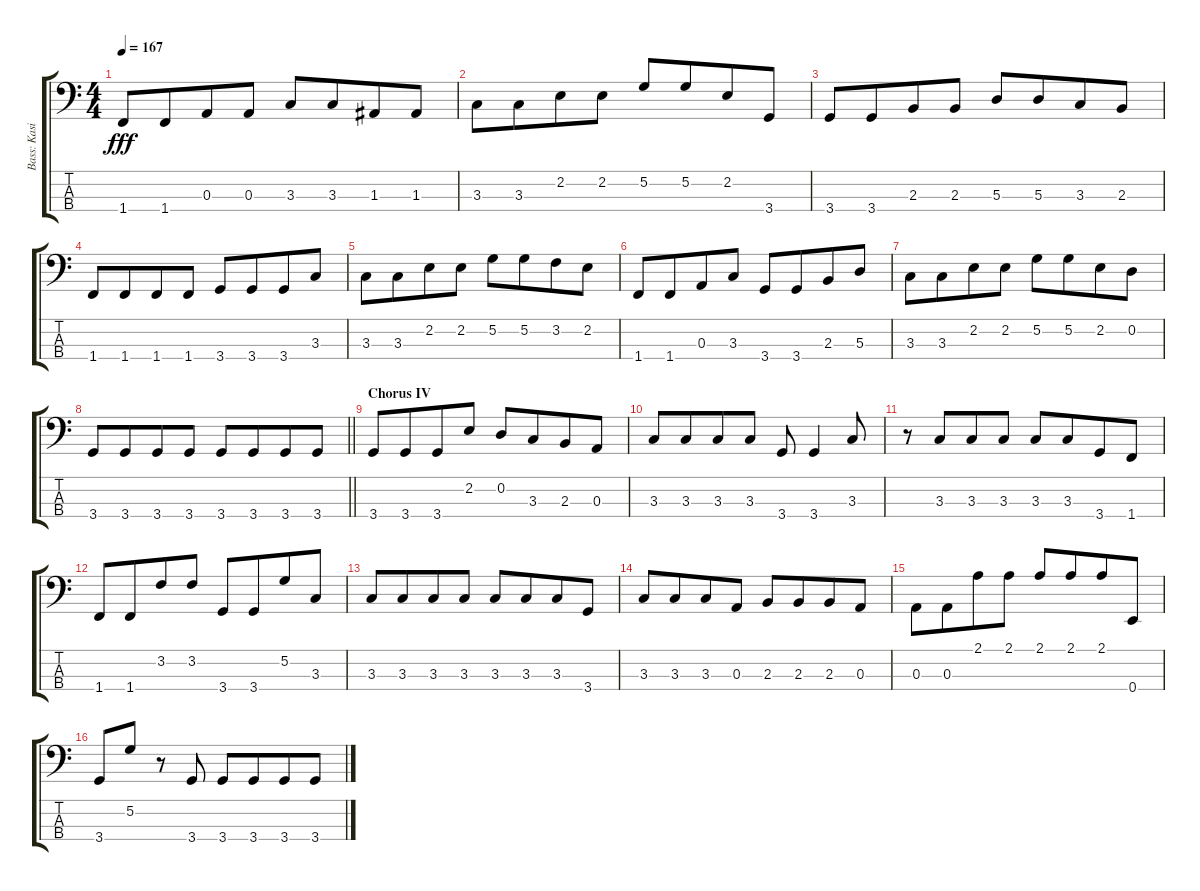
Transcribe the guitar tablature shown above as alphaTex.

\track ("Bass: Kasim" "Bass: Kasi") {instrument electricbassfinger}
\staff {score tabs}
\tuning (G2 D2 A1 E1) {hide}
\ts (4 4)
\tempo 167
\clef f4
\ks c
1.4.8{dy fff} 1.4.8{beam merge} 0.3.8 0.3.8 3.3.8 3.3.8{beam merge} 1.3.8 1.3.8 |
3.3.8 3.3.8{beam merge} 2.2.8 2.2.8 5.2.8 5.2.8{beam merge} 2.2.8 3.4.8 |
3.4.8 3.4.8{beam merge} 2.3.8 2.3.8 5.3.8 5.3.8{beam merge} 3.3.8 2.3.8 |
1.4.8 1.4.8{beam merge} 1.4.8 1.4.8 3.4.8 3.4.8{beam merge} 3.4.8 3.3.8 |
3.3.8 3.3.8{beam merge} 2.2.8 2.2.8 5.2.8 5.2.8{beam merge} 3.2.8 2.2.8 |
1.4.8 1.4.8{beam merge} 0.3.8 3.3.8 3.4.8 3.4.8{beam merge} 2.3.8 5.3.8 |
3.3.8 3.3.8{beam merge} 2.2.8 2.2.8 5.2.8 5.2.8{beam merge} 2.2.8 0.2.8 |
\barLineRight lightlight
3.4.8 3.4.8{beam merge} 3.4.8 3.4.8 3.4.8 3.4.8{beam merge} 3.4.8 3.4.8 |
\section ("" "Chorus IV")
3.4.8 3.4.8{beam merge} 3.4.8 2.2.8 0.2.8 3.3.8{beam merge} 2.3.8 0.3.8 |
3.3.8 3.3.8{beam merge} 3.3.8 3.3.8{beam split} 3.4.8 3.4.4 3.3.8 |
r.8 3.3.8{beam merge} 3.3.8 3.3.8 3.3.8 3.3.8{beam merge} 3.4.8 1.4.8 |
1.4.8 1.4.8{beam merge} 3.2.8 3.2.8 3.4.8 3.4.8{beam merge} 5.2.8 3.3.8 |
3.3.8{beam merge} 3.3.8{beam merge} 3.3.8{beam merge} 3.3.8 3.3.8{beam merge} 3.3.8{beam merge} 3.3.8{beam merge} 3.4.8 |
3.3.8{beam merge} 3.3.8{beam merge} 3.3.8{beam merge} 0.3.8 2.3.8{beam merge} 2.3.8{beam merge} 2.3.8{beam merge} 0.3.8 |
0.3.8 0.3.8{beam merge} 2.1.8 2.1.8 2.1.8 2.1.8{beam merge} 2.1.8 0.4.8 |
3.4.8 5.2.8 r.8 3.4.8 3.4.8 3.4.8{beam merge} 3.4.8 3.4.8
